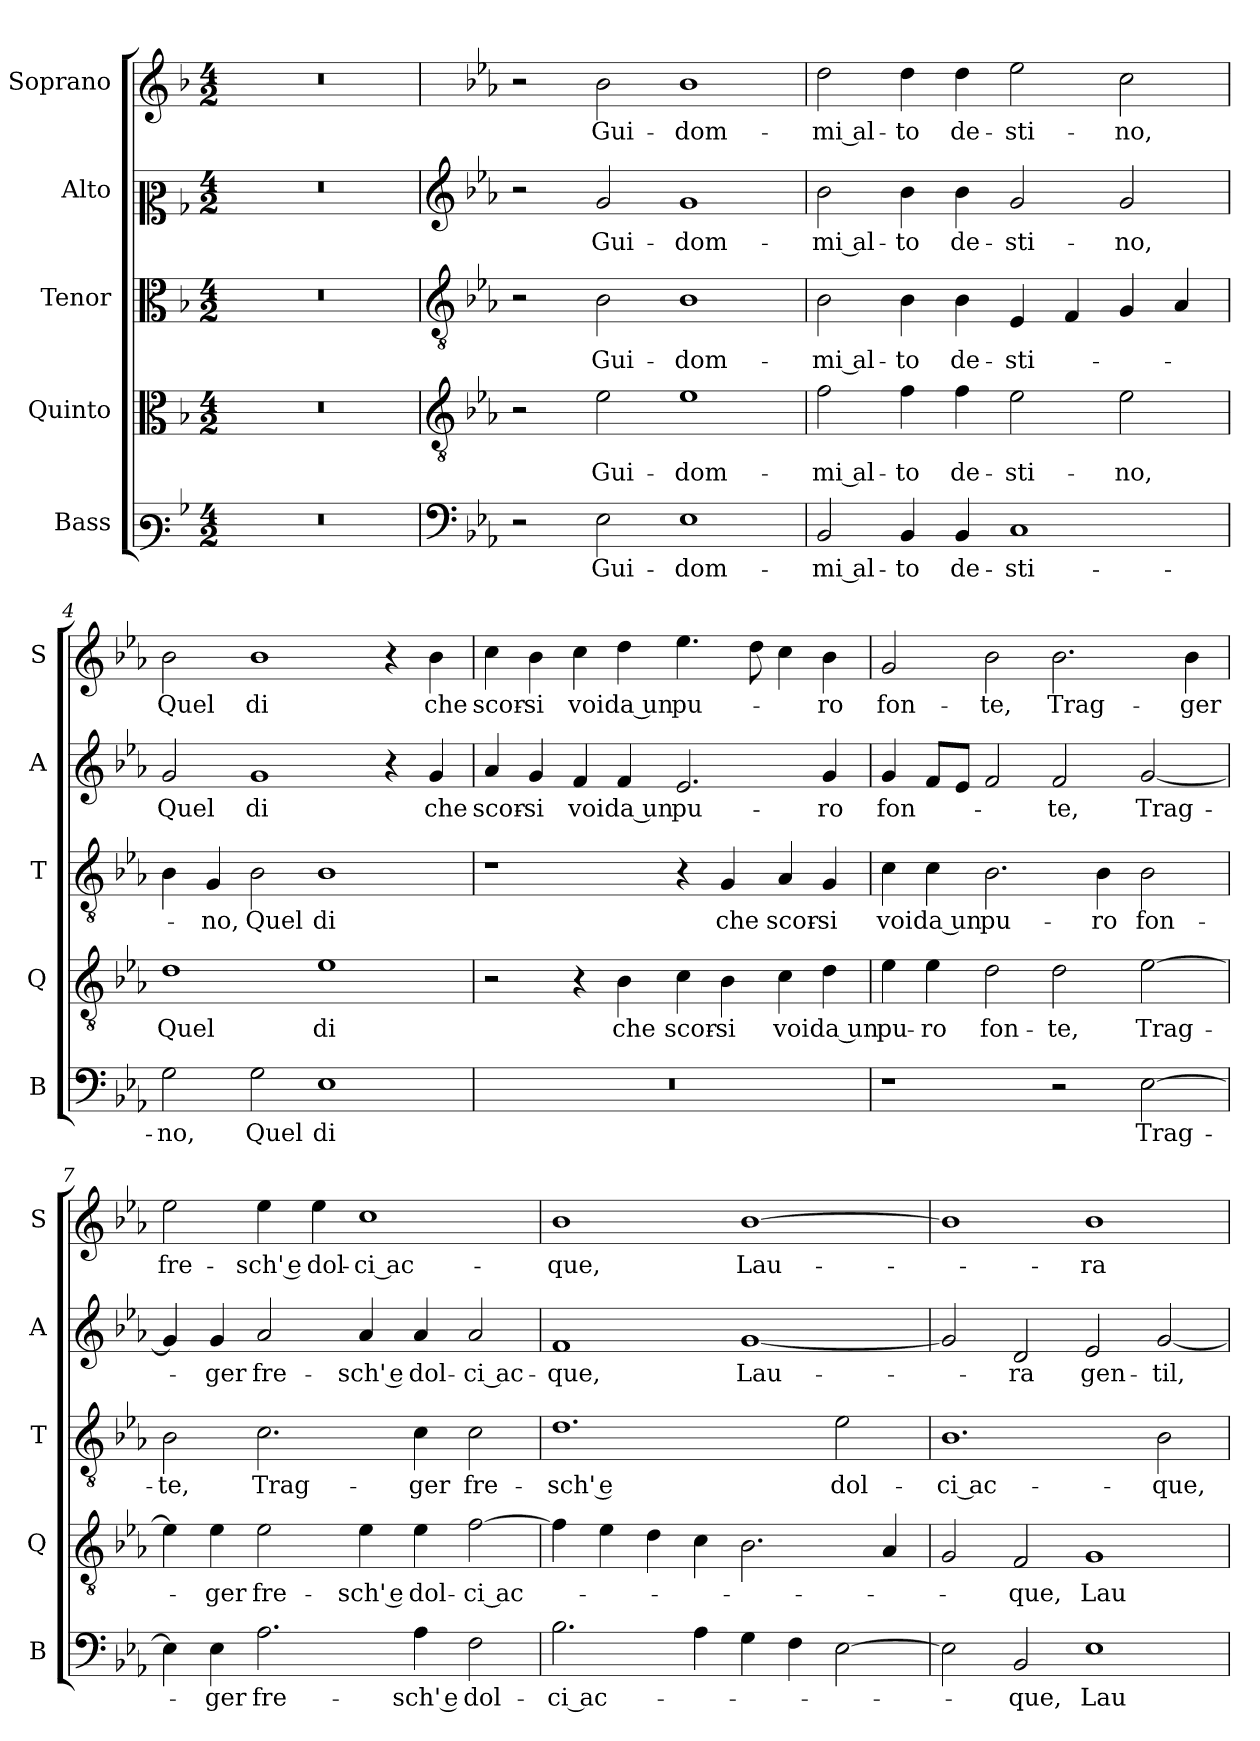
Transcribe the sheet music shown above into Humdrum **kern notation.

**kern	**text	**kern	**text	**kern	**text	**kern	**text	**kern	**text
*part5	*part5	*part4	*part4	*part3	*part3	*part2	*part2	*part1	*part1
*staff5	*staff5	*staff4	*staff4	*staff3	*staff3	*staff2	*staff2	*staff1	*staff1
*I"Bass	*	*I"Quinto	*	*I"Tenor	*	*I"Alto	*	*I"Soprano	*
*I'B	*	*I'Q	*	*I'T	*	*I'A	*	*I'S	*
*clefF3	*	*clefC3	*	*clefC3	*	*clefC2	*	*clefG2	*
*k[b-]	*	*k[b-]	*	*k[b-]	*	*k[b-]	*	*k[b-]	*
*F:	*	*F:	*	*F:	*	*F:	*	*F:	*
*M4/2	*	*M4/2	*	*M4/2	*	*M4/2	*	*M4/2	*
=1	=1	=1	=1	=1	=1	=1	=1	=1	=1
0r	.	0r	.	0r	.	0r	.	0r	.
=2	=2	=2	=2	=2	=2	=2	=2	=2	=2
*clefF4	*	*clefGv2	*	*clefGv2	*	*clefG2	*	*	*
*k[b-e-a-]	*	*k[b-e-a-]	*	*k[b-e-a-]	*	*k[b-e-a-]	*	*k[b-e-a-]	*
*E-:	*	*E-:	*	*E-:	*	*E-:	*	*E-:	*
2r	.	2r	.	2r	.	2r	.	2r	.
!	!LO:LY:b	!	!LO:LY:b	!	!LO:LY:b	!	!LO:LY:b	!	!LO:LY:b
2E-\	Gui-	2e-\	Gui-	2B-\	Gui-	2g/	Gui-	2b-\	Gui-
!	!LO:LY:b	!	!LO:LY:b	!	!LO:LY:b	!	!LO:LY:b	!	!LO:LY:b
1E-	-dom-	1e-	-dom-	1B-	-dom-	1g	-dom-	1b-	-dom-
=3	=3	=3	=3	=3	=3	=3	=3	=3	=3
!	!LO:LY:b	!	!LO:LY:b	!	!LO:LY:b	!	!LO:LY:b	!	!LO:LY:b
2BB-/	-mi al-	2f\	-mi al-	2B-\	-mi al-	2b-\	-mi al-	2dd\	-mi al-
!	!LO:LY:b	!	!LO:LY:b	!	!LO:LY:b	!	!LO:LY:b	!	!LO:LY:b
4BB-/	-to	4f\	-to	4B-\	-to	4b-\	-to	4dd\	-to
!	!LO:LY:b	!	!LO:LY:b	!	!LO:LY:b	!	!LO:LY:b	!	!LO:LY:b
4BB-/	de-	4f\	de-	4B-\	de-	4b-\	de-	4dd\	de-
!	!LO:LY:b	!	!LO:LY:b	!	!LO:LY:b	!	!LO:LY:b	!	!LO:LY:b
1C	-sti-	2e-\	-sti-	4E-/	-sti-	2g/	-sti-	2ee-\	-sti-
.	.	.	.	4F/	.	.	.	.	.
!	!	!	!LO:LY:b	!	!	!	!LO:LY:b	!	!LO:LY:b
.	.	2e-\	-no,	4G/	.	2g/	-no,	2cc\	-no,
.	.	.	.	4A-/	.	.	.	.	.
=4	=4	=4	=4	=4	=4	=4	=4	=4	=4
!	!LO:LY:b	!	!LO:LY:b	!	!	!	!LO:LY:b	!	!LO:LY:b
2G\	-no,	1d	Quel	4B-\	.	2g/	Quel	2b-\	Quel
!	!	!	!	!	!LO:LY:b	!	!	!	!
.	.	.	.	4G/	-no,	.	.	.	.
!	!LO:LY:b	!	!	!	!LO:LY:b	!	!LO:LY:b	!	!LO:LY:b
2G\	Quel	.	.	2B-\	Quel	1g	di	1b-	di
!	!LO:LY:b	!	!LO:LY:b	!	!LO:LY:b	!	!	!	!
1E-	di	1e-	di	1B-	di	.	.	.	.
.	.	.	.	.	.	4r	.	4r	.
!	!	!	!	!	!	!	!LO:LY:b	!	!LO:LY:b
.	.	.	.	.	.	4g/	che	4b-\	che
!!LO:LB:g=z
=5	=5	=5	=5	=5	=5	=5	=5	=5	=5
!	!	!	!	!	!	!	!LO:LY:b	!	!LO:LY:b
0r	.	2r	.	1r	.	4a-/	scor-	4cc\	scor-
!	!	!	!	!	!	!	!LO:LY:b	!	!LO:LY:b
.	.	.	.	.	.	4g/	-si	4b-\	-si
!	!	!	!	!	!	!	!LO:LY:b	!	!LO:LY:b
.	.	4r	.	.	.	4f/	voi	4cc\	voi
!	!	!	!LO:LY:b	!	!	!	!LO:LY:b	!	!LO:LY:b
.	.	4B-\	che	.	.	4f/	da un	4dd\	da un
!	!	!	!LO:LY:b	!	!	!	!LO:LY:b	!	!LO:LY:b
.	.	4c\	scor-	4r	.	2.e-/	pu-	4.ee-\	pu-
!	!	!	!LO:LY:b	!	!LO:LY:b	!	!	!	!
.	.	4B-\	-si	4G/	che	.	.	.	.
.	.	.	.	.	.	.	.	8dd\	.
!	!	!	!LO:LY:b	!	!LO:LY:b	!	!	!	!
.	.	4c\	voi	4A-/	scor-	.	.	4cc\	.
!	!	!	!LO:LY:b	!	!LO:LY:b	!	!LO:LY:b	!	!LO:LY:b
.	.	4d\	da un	4G/	-si	4g/	-ro	4b-\	-ro
=6	=6	=6	=6	=6	=6	=6	=6	=6	=6
!	!	!	!LO:LY:b	!	!LO:LY:b	!	!LO:LY:b	!	!LO:LY:b
1r	.	4e-\	pu-	4c\	voi	4g/	fon-	2g/	fon-
!	!	!	!LO:LY:b	!	!LO:LY:b	!	!	!	!
.	.	4e-\	-ro	4c\	da un	8f/L	.	.	.
.	.	.	.	.	.	8e-/J	.	.	.
!	!	!	!LO:LY:b	!	!LO:LY:b	!	!	!	!LO:LY:b
.	.	2d\	fon-	2.B-\	pu-	2f/	.	2b-\	-te,
!	!	!	!LO:LY:b	!	!	!	!LO:LY:b	!	!LO:LY:b
2r	.	2d\	-te,	.	.	2f/	-te,	2.b-\	Trag-
!	!	!	!	!	!LO:LY:b	!	!	!	!
.	.	.	.	4B-\	-ro	.	.	.	.
!	!LO:LY:b	!	!LO:LY:b	!	!LO:LY:b	!	!LO:LY:b	!	!
[2E-\	Trag-	[2e-\	Trag-	2B-\	fon-	[2g/	Trag-	.	.
!	!	!	!	!	!	!	!	!	!LO:LY:b
.	.	.	.	.	.	.	.	4b-\	-ger
=7	=7	=7	=7	=7	=7	=7	=7	=7	=7
!	!	!	!	!	!LO:LY:b	!	!	!	!LO:LY:b
4E-\]	.	4e-\]	.	2B-\	-te,	4g/]	.	2ee-\	fre-
!	!LO:LY:b	!	!LO:LY:b	!	!	!	!LO:LY:b	!	!
4E-\	-ger	4e-\	-ger	.	.	4g/	-ger	.	.
!	!LO:LY:b	!	!LO:LY:b	!	!LO:LY:b	!	!LO:LY:b	!	!LO:LY:b
2.A-\	fre-	2e-\	fre-	2.c\	Trag-	2a-/	fre-	4ee-\	-sch' e
!	!	!	!	!	!	!	!	!	!LO:LY:b
.	.	.	.	.	.	.	.	4ee-\	dol-
!	!	!	!LO:LY:b	!	!	!	!LO:LY:b	!	!LO:LY:b
.	.	4e-\	-sch' e	.	.	4a-/	-sch' e	1cc	-ci ac-
!	!LO:LY:b	!	!LO:LY:b	!	!LO:LY:b	!	!LO:LY:b	!	!
4A-\	-sch' e	4e-\	dol-	4c\	-ger	4a-/	dol-	.	.
!	!LO:LY:b	!	!LO:LY:b	!	!LO:LY:b	!	!LO:LY:b	!	!
2F\	dol-	[2f\	-ci ac-	2c\	fre-	2a-/	-ci ac-	.	.
!!LO:PB:g=z
=8	=8	=8	=8	=8	=8	=8	=8	=8	=8
!	!LO:LY:b	!	!	!	!LO:LY:b	!	!LO:LY:b	!	!LO:LY:b
2.B-\	-ci ac-	4f\]	.	1.d	-sch' e	1f	-que,	1b-	-que,
.	.	4e-\	.	.	.	.	.	.	.
.	.	4d\	.	.	.	.	.	.	.
4A-\	.	4c\	.	.	.	.	.	.	.
!	!	!	!	!	!	!	!LO:LY:b	!	!LO:LY:b
4G\	.	2.B-\	.	.	.	[1g	Lau-	[1b-	Lau-
4F\	.	.	.	.	.	.	.	.	.
!	!	!	!	!	!LO:LY:b	!	!	!	!
[2E-\	.	.	.	2e-\	dol-	.	.	.	.
.	.	4A-/	.	.	.	.	.	.	.
=9	=9	=9	=9	=9	=9	=9	=9	=9	=9
!	!	!	!	!	!LO:LY:b	!	!	!	!
2E-\]	.	2G/	.	1.B-	-ci ac-	2g/]	.	1b-]	.
!	!LO:LY:b	!	!LO:LY:b	!	!	!	!LO:LY:b	!	!
2BB-/	-que,	2F/	-que,	.	.	2d/	-ra	.	.
!	!LO:LY:b	!	!LO:LY:b	!	!	!	!LO:LY:b	!	!LO:LY:b
1E-	Lau-	1G	Lau-	.	.	2e-/	gen-	1b-	-ra
!	!	!	!	!	!LO:LY:b	!	!LO:LY:b	!	!
.	.	.	.	2B-\	-que,	[2g/	-til,	.	.
=	=	=	=	=	=	=	=	=	=
*-	*-	*-	*-	*-	*-	*-	*-	*-	*-
